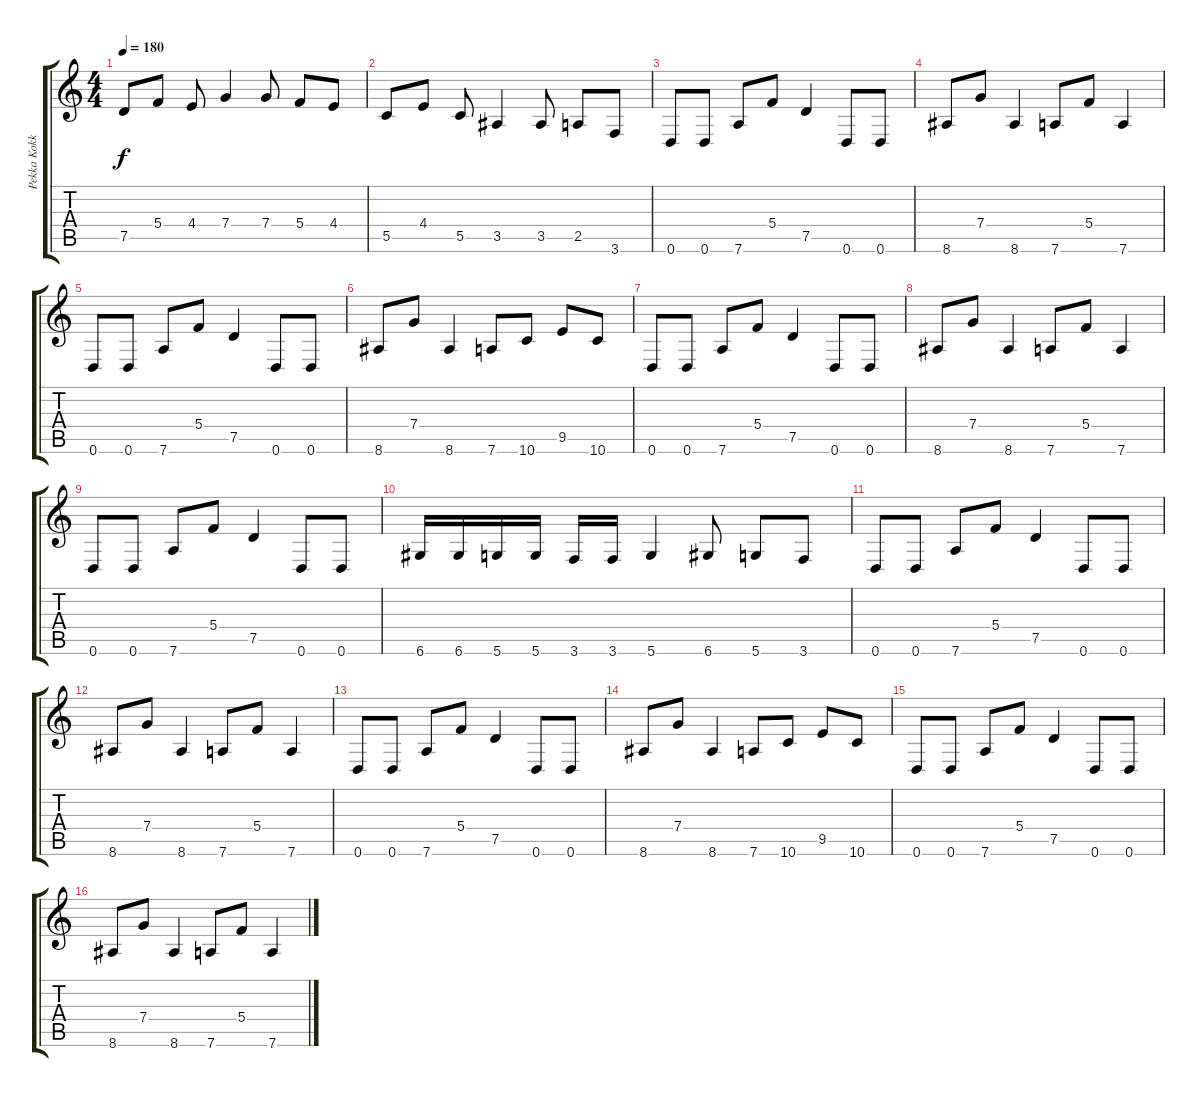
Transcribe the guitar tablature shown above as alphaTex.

\track ("Pekka Kokko" "Pekka Kokk") {instrument distortionguitar}
\staff {score tabs}
\tuning (D4 A3 F3 C3 G2 D2) {hide}
\ts (4 4)
\tempo 180
\clef g2
\ks c
7.5.8{dy f instrument distortionguitar} 5.4.8 4.4.8 7.4.4 7.4.8 5.4.8 4.4.8 |
5.5.8 4.4.8 5.5.8 3.5.4 3.5.8 2.5.8 3.6.8 |
0.6.8 0.6.8 7.6.8 5.4.8 7.5.4 0.6.8 0.6.8 |
8.6.8 7.4.8 8.6.4 7.6.8 5.4.8 7.6.4 |
0.6.8 0.6.8 7.6.8 5.4.8 7.5.4 0.6.8 0.6.8 |
8.6.8 7.4.8 8.6.4 7.6.8 10.6.8 9.5.8 10.6.8 |
0.6.8 0.6.8 7.6.8 5.4.8 7.5.4 0.6.8 0.6.8 |
8.6.8 7.4.8 8.6.4 7.6.8 5.4.8 7.6.4 |
0.6.8 0.6.8 7.6.8 5.4.8 7.5.4 0.6.8 0.6.8 |
6.6.16 6.6.16 5.6.16 5.6.16 3.6.16 3.6.16 5.6.4 6.6.8 5.6.8 3.6.8 |
0.6.8 0.6.8 7.6.8 5.4.8 7.5.4 0.6.8 0.6.8 |
8.6.8 7.4.8 8.6.4 7.6.8 5.4.8 7.6.4 |
0.6.8 0.6.8 7.6.8 5.4.8 7.5.4 0.6.8 0.6.8 |
8.6.8 7.4.8 8.6.4 7.6.8 10.6.8 9.5.8 10.6.8 |
0.6.8 0.6.8 7.6.8 5.4.8 7.5.4 0.6.8 0.6.8 |
8.6.8 7.4.8 8.6.4 7.6.8 5.4.8 7.6.4
